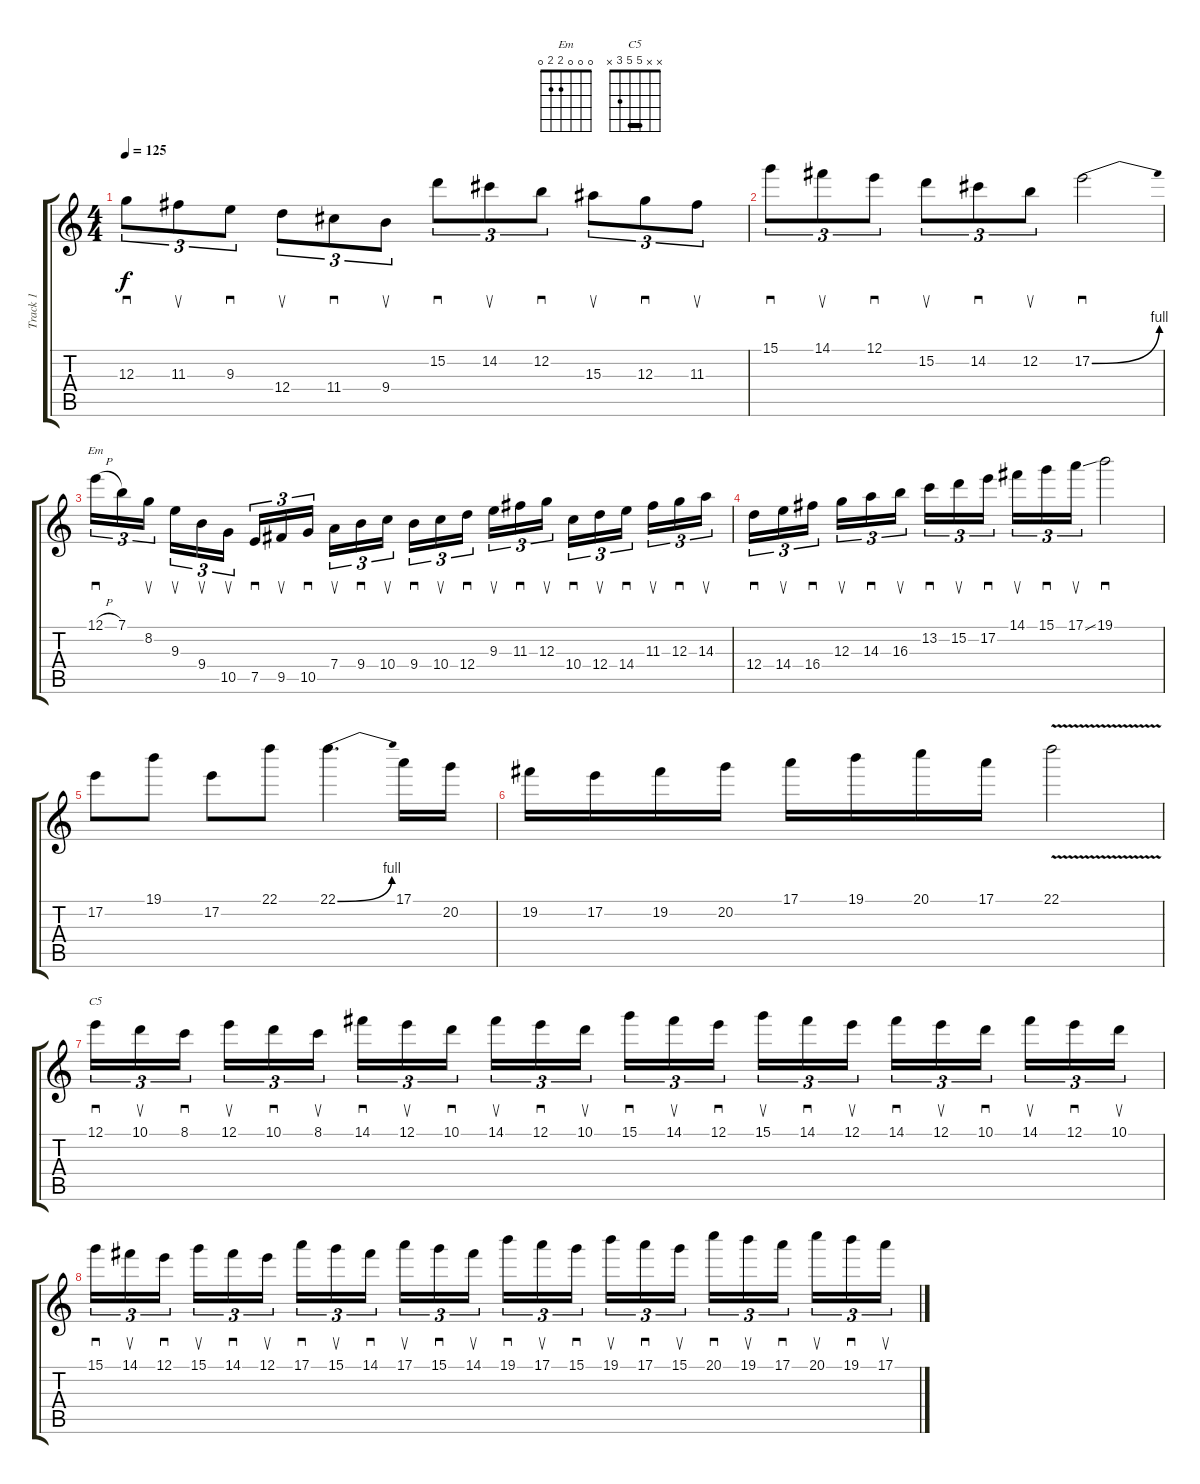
\track ("Track 1" "Track 1") {instrument acousticguitarsteel}
\staff {score tabs}
\tuning (E4 B3 G3 D3 A2 E2) {hide}
\chord ("Em" 0 0 0 2 2 0)
\chord ("C5" x x 5 5 3 x) {barre 5}
\ts (4 4)
\tempo 125
\clef g2
\ks c
12.3.8{sd tu (3 2) dy f} 11.3.8{su tu (3 2)} 9.3.8{sd tu (3 2)} 12.4.8{su tu (3 2)} 11.4.8{sd tu (3 2)} 9.4.8{su tu (3 2)} 15.2.8{sd tu (3 2)} 14.2.8{su tu (3 2)} 12.2.8{sd tu (3 2)} 15.3.8{su tu (3 2)} 12.3.8{sd tu (3 2)} 11.3.8{su tu (3 2)} |
15.1.8{sd tu (3 2)} 14.1.8{su tu (3 2)} 12.1.8{sd tu (3 2)} 15.2.8{su tu (3 2)} 14.2.8{sd tu (3 2)} 12.2.8{su tu (3 2)} 17.2{be (bend 0 0 60 4)}.2{sd} |
12.1{h}.16{sd tu (3 2) ch "Em"} 7.1.16{tu (3 2)} 8.2.16{su tu (3 2) beam splitsecondary} 9.3.16{su tu (3 2)} 9.4.16{su tu (3 2)} 10.5.16{su tu (3 2)} 7.5.16{sd tu (3 2)} 9.5.16{su tu (3 2)} 10.5.16{sd tu (3 2) beam splitsecondary} 7.4.16{su tu (3 2)} 9.4.16{sd tu (3 2)} 10.4.16{su tu (3 2)} 9.4.16{sd tu (3 2)} 10.4.16{su tu (3 2)} 12.4.16{sd tu (3 2) beam splitsecondary} 9.3.16{su tu (3 2)} 11.3.16{sd tu (3 2)} 12.3.16{su tu (3 2)} 10.4.16{sd tu (3 2)} 12.4.16{su tu (3 2)} 14.4.16{sd tu (3 2) beam splitsecondary} 11.3.16{su tu (3 2)} 12.3.16{sd tu (3 2)} 14.3.16{su tu (3 2)} |
12.4.16{sd tu (3 2)} 14.4.16{su tu (3 2)} 16.4.16{sd tu (3 2) beam splitsecondary} 12.3.16{su tu (3 2)} 14.3.16{sd tu (3 2)} 16.3.16{su tu (3 2)} 13.2.16{sd tu (3 2)} 15.2.16{su tu (3 2)} 17.2.16{sd tu (3 2) beam splitsecondary} 14.1.16{su tu (3 2)} 15.1.16{sd tu (3 2)} 17.1{ss}.16{su tu (3 2)} 19.1.2{sd} |
17.2.8 19.1.8 17.2.8 22.1.8 22.1{be (bend 0 0 60 4)}.4{d} 17.1.16 20.2.16 |
19.2.16 17.2.16 19.2.16 20.2.16 17.1.16 19.1.16 20.1.16 17.1.16 22.1{v}.2 |
12.1.16{sd tu (3 2) ch "C5"} 10.1.16{su tu (3 2)} 8.1.16{sd tu (3 2) beam splitsecondary} 12.1.16{su tu (3 2)} 10.1.16{sd tu (3 2)} 8.1.16{su tu (3 2)} 14.1.16{sd tu (3 2)} 12.1.16{su tu (3 2)} 10.1.16{sd tu (3 2) beam splitsecondary} 14.1.16{su tu (3 2)} 12.1.16{sd tu (3 2)} 10.1.16{su tu (3 2)} 15.1.16{sd tu (3 2)} 14.1.16{su tu (3 2)} 12.1.16{sd tu (3 2) beam splitsecondary} 15.1.16{su tu (3 2)} 14.1.16{sd tu (3 2)} 12.1.16{su tu (3 2)} 14.1.16{sd tu (3 2)} 12.1.16{su tu (3 2)} 10.1.16{sd tu (3 2) beam splitsecondary} 14.1.16{su tu (3 2)} 12.1.16{sd tu (3 2)} 10.1.16{su tu (3 2)} |
15.1.16{sd tu (3 2)} 14.1.16{su tu (3 2)} 12.1.16{sd tu (3 2) beam splitsecondary} 15.1.16{su tu (3 2)} 14.1.16{sd tu (3 2)} 12.1.16{su tu (3 2)} 17.1.16{sd tu (3 2)} 15.1.16{su tu (3 2)} 14.1.16{sd tu (3 2) beam splitsecondary} 17.1.16{su tu (3 2)} 15.1.16{sd tu (3 2)} 14.1.16{su tu (3 2)} 19.1.16{sd tu (3 2)} 17.1.16{su tu (3 2)} 15.1.16{sd tu (3 2) beam splitsecondary} 19.1.16{su tu (3 2)} 17.1.16{sd tu (3 2)} 15.1.16{su tu (3 2)} 20.1.16{sd tu (3 2)} 19.1.16{su tu (3 2)} 17.1.16{sd tu (3 2) beam splitsecondary} 20.1.16{su tu (3 2)} 19.1.16{sd tu (3 2)} 17.1.16{su tu (3 2)}
